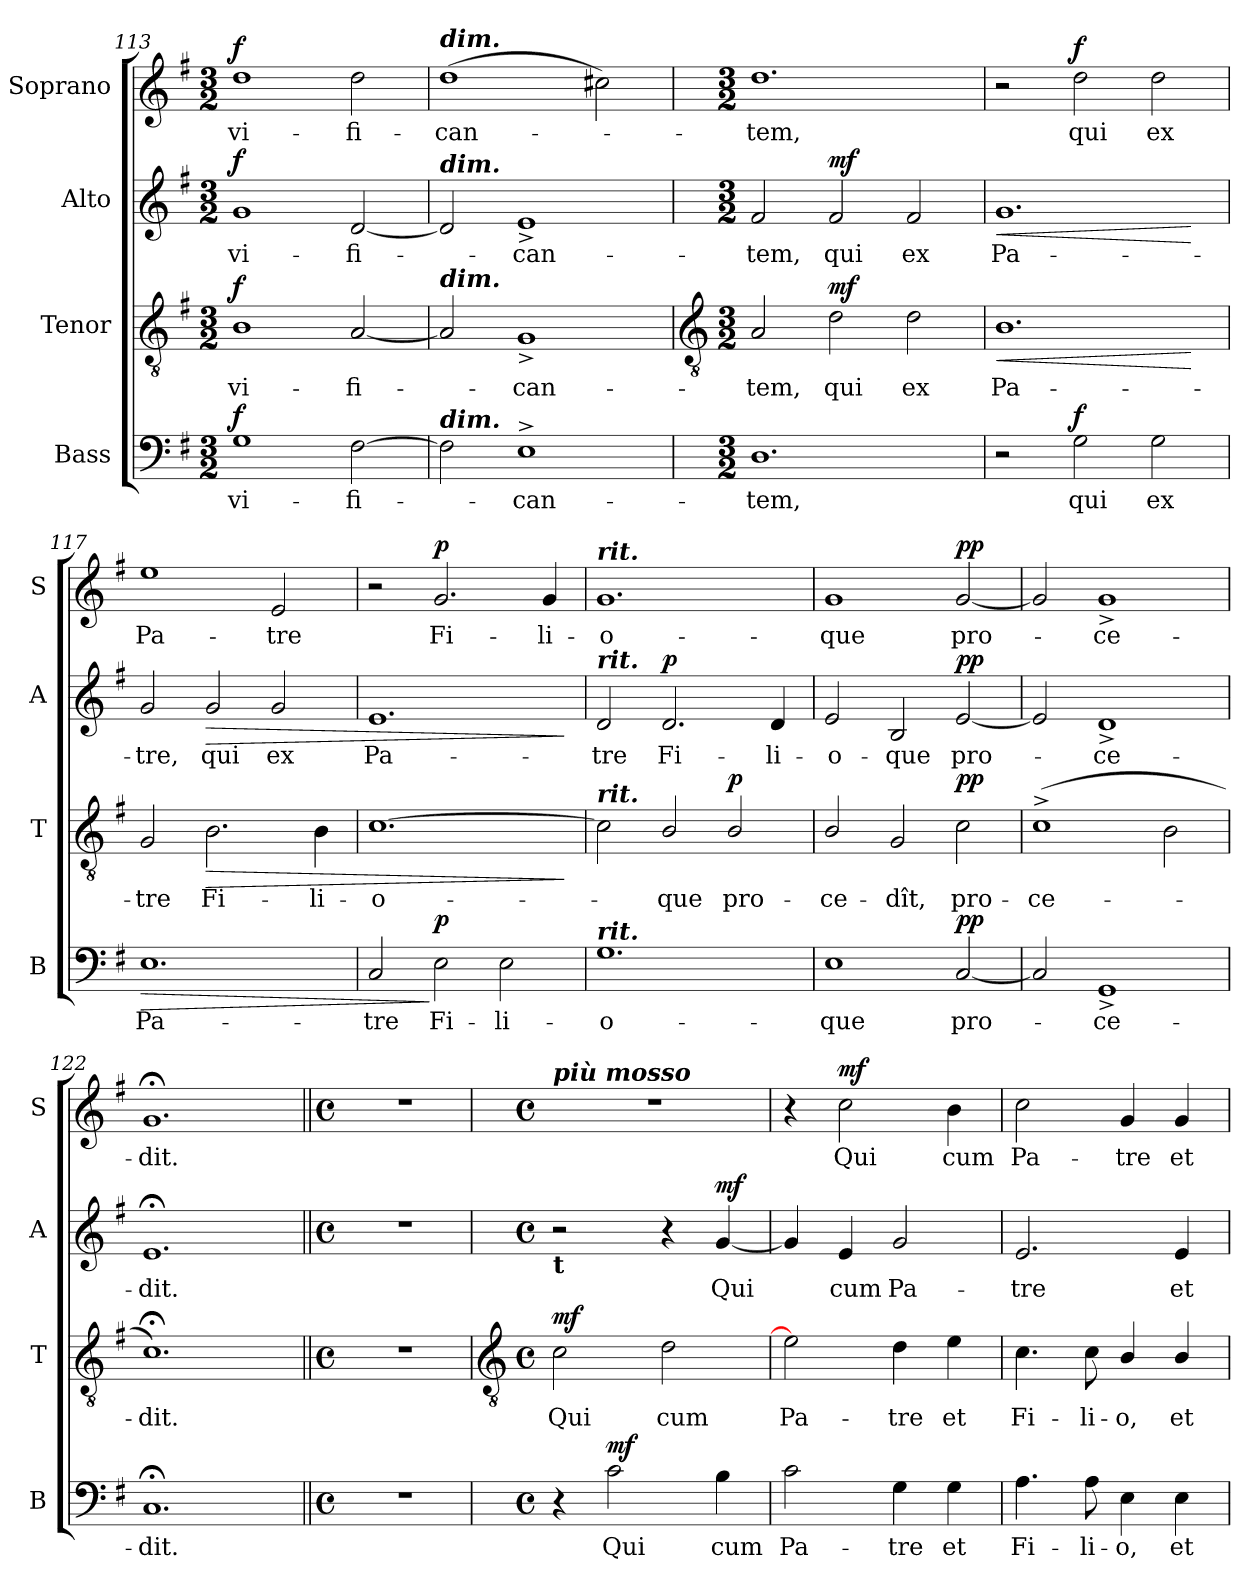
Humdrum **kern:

**kern	**text	**dynam	**kern	**text	**dynam	**kern	**text	**dynam	**kern	**text	**dynam
*part4	*part4	*part4	*part3	*part3	*part3	*part2	*part2	*part2	*part1	*part1	*part1
*staff4	*staff4	*staff4	*staff3	*staff3	*staff3	*staff2	*staff2	*staff2	*staff1	*staff1	*staff1
*I"Bass	*	*	*I"Tenor	*	*	*I"Alto	*	*	*I"Soprano	*	*
*I'B	*	*	*I'T	*	*	*I'A	*	*	*I'S	*	*
*clefF4	*	*	*clefGv2	*	*	*clefG2	*	*	*clefG2	*	*
*k[f#]	*	*	*k[f#]	*	*	*k[f#]	*	*	*k[f#]	*	*
*G:	*	*	*G:	*	*	*G:	*	*	*G:	*	*
*M3/2	*	*	*M3/2	*	*	*M3/2	*	*	*M3/2	*	*
=113	=113	=113	=113	=113	=113	=113	=113	=113	=113	=113	=113
!	!LO:LY:b	!LO:DY:b	!	!LO:LY:b	!LO:DY:b	!	!LO:LY:b	!LO:DY:b	!	!LO:LY:b	!LO:DY:b
1G	vi-	f	1B	vi-	f	1g	vi-	f	1dd	vi-	f
!	!LO:LY:b	!	!	!LO:LY:b	!	!	!LO:LY:b	!	!	!LO:LY:b	!
[2F#	-fi-	.	[2A	-fi-	.	[2d	-fi-	.	2dd	-fi-	.
=114	=114	=114	=114	=114	=114	=114	=114	=114	=114	=114	=114
!	!	!	!	!	!	!	!	!	!LO:TX:a:Bi:t=dim.	!	!
!	!	!	!	!	!	!LO:TX:a:Bi:t=dim.	!	!	!	!	!
!	!	!	!LO:TX:a:Bi:t=dim.	!	!	!	!	!	!	!	!
!LO:TX:a:Bi:t=dim.	!	!	!	!	!	!	!	!	!	!	!
!	!	!	!	!	!	!	!	!	!	!LO:LY:b	!
2F#]	.	.	2A]	.	.	2d]	.	.	(>1dd	-can-	.
!	!LO:LY:b	!	!	!LO:LY:b	!	!	!LO:LY:b	!	!	!	!
1E^	can-	.	1G^	can-	.	1e^	can-	.	.	.	.
.	.	.	.	.	.	.	.	.	2cc#X)	.	.
!!LO:LB:g=z
=115	=115	=115	=115	=115	=115	=115	=115	=115	=115	=115	=115
*	*	*	*clefGv2	*	*	*	*	*	*	*	*
*M3/2	*	*	*M3/2	*	*	*M3/2	*	*	*M3/2	*	*
!	!LO:LY:b	!	!	!LO:LY:b	!	!	!LO:LY:b	!	!	!LO:LY:b	!
1.D	-tem,	.	2A	-tem,	.	2f#	-tem,	.	1.dd	tem,	.
!	!	!	!	!LO:LY:b	!LO:DY:b	!	!LO:LY:b	!LO:DY:b	!	!	!
.	.	.	2d	qui	mf	2f#	qui	mf	.	.	.
!	!	!	!	!LO:LY:b	!	!	!LO:LY:b	!	!	!	!
.	.	.	2d	ex	.	2f#	ex	.	.	.	.
=116	=116	=116	=116	=116	=116	=116	=116	=116	=116	=116	=116
!	!	!	!	!LO:LY:b	!LO:HP:b	!	!LO:LY:b	!LO:HP:b	!	!	!
2r	.	.	1.B	Pa-	<	1.g	Pa-	<	2r	.	.
!	!LO:LY:b	!LO:DY:b	!	!	!	!	!	!	!	!LO:LY:b	!LO:DY:b
2G	qui	f	.	.	.	.	.	.	2dd	qui	f
!	!LO:LY:b	!	!	!	!	!	!	!	!	!LO:LY:b	!
2G	ex	.	.	.	.	.	.	.	2dd	ex	.
.	.	.	.	.	[	.	.	[	.	.	.
=117	=117	=117	=117	=117	=117	=117	=117	=117	=117	=117	=117
!	!LO:LY:b	!LO:HP:b	!	!LO:LY:b	!	!	!LO:LY:b	!	!	!LO:LY:b	!
1.E	Pa-	>	2G	-tre	.	2g	-tre,	.	1ee	Pa-	.
!	!	!	!	!LO:LY:b	!LO:HP:b	!	!LO:LY:b	!LO:HP:b	!	!	!
.	.	.	2.B	Fi-	>	2g	qui	>	.	.	.
!	!	!	!	!	!	!	!LO:LY:b	!	!	!LO:LY:b	!
.	.	.	.	.	.	2g	ex	.	2e	-tre	.
!	!	!	!	!LO:LY:b	!	!	!	!	!	!	!
.	.	.	4B	-li-	.	.	.	.	.	.	.
=118	=118	=118	=118	=118	=118	=118	=118	=118	=118	=118	=118
!	!LO:LY:b	!	!	!LO:LY:b	!	!	!LO:LY:b	!	!	!	!
2C	-tre	.	[1.c	-o-	.	1.e	Pa-	.	2r	.	.
!	!LO:LY:b	!LO:DY:n=1:b	!	!	!	!	!	!	!	!LO:LY:b	!LO:DY:b
2E	Fi-	] p	.	.	.	.	.	.	2.g	Fi-	p
!	!LO:LY:b	!	!	!	!	!	!	!	!	!	!
2E	-li-	.	.	.	.	.	.	.	.	.	.
!	!	!	!	!	!	!	!	!	!	!LO:LY:b	!
.	.	.	.	.	.	.	.	.	4g	-li-	.
.	.	.	.	.	]	.	.	]	.	.	.
=119	=119	=119	=119	=119	=119	=119	=119	=119	=119	=119	=119
!	!	!	!	!	!	!	!	!	!LO:TX:a:Bi:t=rit.	!	!
!	!	!	!	!	!	!LO:TX:a:Bi:t=rit.	!	!	!	!	!
!	!	!	!LO:TX:a:Bi:t=rit.	!	!	!	!	!	!	!	!
!LO:TX:a:Bi:t=rit.	!	!	!	!	!	!	!	!	!	!	!
!	!LO:LY:b	!	!	!	!	!	!LO:LY:b	!	!	!LO:LY:b	!
1.G	-o-	.	2c]	.	.	2d	-tre	.	1.g	-o-	.
!	!	!	!	!LO:LY:b	!	!	!LO:LY:b	!LO:DY:b	!	!	!
.	.	.	2B/	que	.	2.d	Fi-	p	.	.	.
!	!	!	!	!LO:LY:b	!LO:DY:b	!	!	!	!	!	!
.	.	.	2B/	pro-	p	.	.	.	.	.	.
!	!	!	!	!	!	!	!LO:LY:b	!	!	!	!
.	.	.	.	.	.	4d	-li-	.	.	.	.
=120	=120	=120	=120	=120	=120	=120	=120	=120	=120	=120	=120
!	!LO:LY:b	!	!	!LO:LY:b	!	!	!LO:LY:b	!	!	!LO:LY:b	!
1E	-que	.	2B/	-ce-	.	2e	-o-	.	1g	-que	.
!	!	!	!	!LO:LY:b	!	!	!LO:LY:b	!	!	!	!
.	.	.	2G	-dît,	.	2B	-que	.	.	.	.
!	!LO:LY:b	!LO:DY:b	!	!LO:LY:b	!LO:DY:b	!	!LO:LY:b	!LO:DY:b	!	!LO:LY:b	!LO:DY:b
[2C	pro-	pp	2c	pro-	pp	[2e	pro-	pp	[2g	pro-	pp
=121	=121	=121	=121	=121	=121	=121	=121	=121	=121	=121	=121
!	!	!	!	!LO:LY:b	!	!	!	!	!	!	!
2C]	.	.	(>1c^	-ce-	.	2e]	.	.	2g]	.	.
!	!LO:LY:b	!	!	!	!	!	!LO:LY:b	!	!	!LO:LY:b	!
1GG^	ce-	.	.	.	.	1d^	ce-	.	1g^	ce-	.
.	.	.	2B	.	.	.	.	.	.	.	.
=122	=122	=122	=122	=122	=122	=122	=122	=122	=122	=122	=122
!	!LO:LY:b	!	!	!LO:LY:b	!	!	!LO:LY:b	!	!	!LO:LY:b	!
1.C;<	-dit.	.	1.c;<)	dit.	.	1.e;<	-dit.	.	1.g;<	-dit.	.
=123||	=123||	=123||	=123||	=123||	=123||	=123||	=123||	=123||	=123||	=123||	=123||
*M4/4	*	*	*M4/4	*	*	*M4/4	*	*	*M4/4	*	*
*met(c)	*	*	*met(c)	*	*	*met(c)	*	*	*met(c)	*	*
1r	.	.	1r	.	.	1r	.	.	1r	.	.
!!LO:LB:g=z
=124	=124	=124	=124	=124	=124	=124	=124	=124	=124	=124	=124
*	*	*	*clefGv2	*	*	*	*	*	*	*	*
*M4/4	*	*	*M4/4	*	*	*M4/4	*	*	*M4/4	*	*
*met(c)	*	*	*met(c)	*	*	*met(c)	*	*	*met(c)	*	*
*	*	*	*	*	*	*	*	*	*MM84	*	*
!	!	!	!	!	!	!	!	!	!LO:TX:a:Bi:t=più mosso	!	!
!	!	!	!	!	!	!LO:TX:b:B:t=t	!	!	!	!	!
!	!	!	!	!LO:LY:b	!LO:DY:b	!	!	!	!	!	!
4r	.	.	2c	Qui	mf	2r	.	.	1r	.	.
!	!LO:LY:b	!LO:DY:b	!	!	!	!	!	!	!	!	!
2c	Qui	mf	.	.	.	.	.	.	.	.	.
!	!	!	!	!LO:LY:b	!	!	!	!	!	!	!
.	.	.	2d	cum	.	4r	.	.	.	.	.
!	!LO:LY:b	!	!	!	!	!	!LO:LY:b	!LO:DY:b	!	!	!
4B	cum	.	.	.	.	[4g	Qui	mf	.	.	.
=125	=125	=125	=125	=125	=125	=125	=125	=125	=125	=125	=125
!	!LO:LY:b	!	!	!LO:LY:b	!	!	!	!	!	!	!
2c	Pa-	.	2e]	Pa-	.	4g]	.	.	4r	.	.
!	!	!	!	!	!	!	!LO:LY:b	!	!	!LO:LY:b	!LO:DY:b
.	.	.	.	.	.	4e	cum	.	2cc	Qui	mf
!	!LO:LY:b	!	!	!LO:LY:b	!	!	!LO:LY:b	!	!	!	!
4G	-tre	.	4d	-tre	.	2g	Pa-	.	.	.	.
!	!LO:LY:b	!	!	!LO:LY:b	!	!	!	!	!	!LO:LY:b	!
4G	et	.	4e	et	.	.	.	.	4b	cum	.
=126	=126	=126	=126	=126	=126	=126	=126	=126	=126	=126	=126
!	!LO:LY:b	!	!	!LO:LY:b	!	!	!LO:LY:b	!	!	!LO:LY:b	!
4.A	Fi-	.	4.c	Fi-	.	2.e	-tre	.	2cc	Pa-	.
!	!LO:LY:b	!	!	!LO:LY:b	!	!	!	!	!	!	!
8A	-li-	.	8c	-li-	.	.	.	.	.	.	.
!	!LO:LY:b	!	!	!LO:LY:b	!	!	!	!	!	!LO:LY:b	!
4E	-o,	.	4B/	-o,	.	.	.	.	4g	-tre	.
!	!LO:LY:b	!	!	!LO:LY:b	!	!	!LO:LY:b	!	!	!LO:LY:b	!
4E	et	.	4B/	et	.	4e	et	.	4g	et	.
=	=	=	=	=	=	=	=	=	=	=	=
*-	*-	*-	*-	*-	*-	*-	*-	*-	*-	*-	*-
